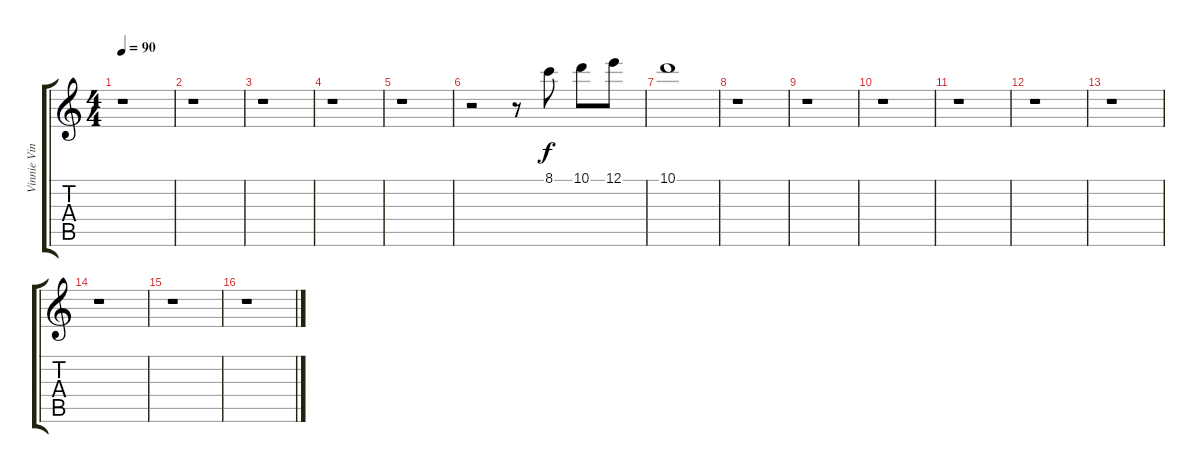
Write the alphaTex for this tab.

\track ("Vinnie Vincent" "Vinnie Vin") {instrument distortionguitar}
\staff {score tabs}
\tuning (E4 B3 G3 D3 A2 E2) {hide}
\ts (4 4)
\tempo 90
\clef g2
\ks c
r.1{dy f} |
r.1 |
r.1 |
r.1 |
r.1 |
r.2 r.8 8.1.8 10.1.8 12.1.8 |
10.1.1 |
r.1 |
r.1 |
r.1 |
r.1 |
r.1 |
r.1 |
r.1 |
r.1 |
r.1
